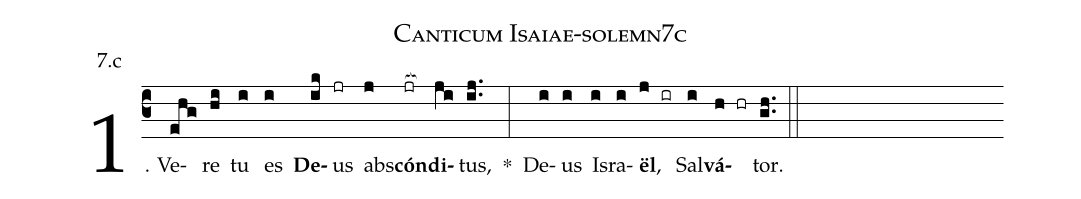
name: Canticum Isaiae-solemn7c;
annotation: 7.c;
%%
(c3)1. Ve(ehg)re(hi) tu(i) es(i) <b>De</b>(ik)us(jr) abs(j)<b>cón</b>(jr[ocb:1{])<b>di</b>(ji[ocb:0}])tus,(ij..) *(:) De(i)us(i) Is(i)ra(i)<b>ël</b>,(j ir) Sal(i)<b>vá</b>(h hr)tor.(gh..) (::)
